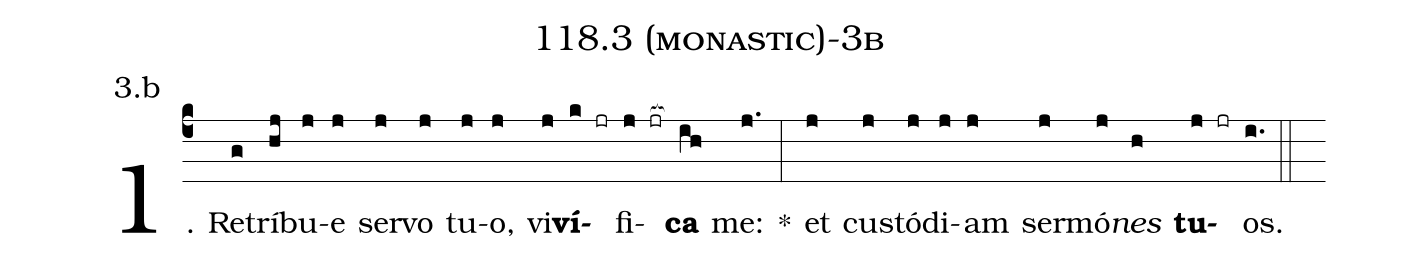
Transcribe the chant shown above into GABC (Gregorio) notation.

name: 118.3 (monastic)-3b;
annotation: 3.b;
%%
(c4)1. Re(g)trí(hj)bu(j)e(j) ser(j)vo(j) tu(j)o,(j) vi(j)<b>ví</b>(k jr)fi(j jr[ocb:1{])<b>ca</b>(ih[ocb:0}]) me:(j.) *(:) et(j) cus(j)tó(j)di(j)am(j) ser(j)mó(j)<i>nes</i>(h) <b>tu</b>(j jr)os.(i.) (::)
